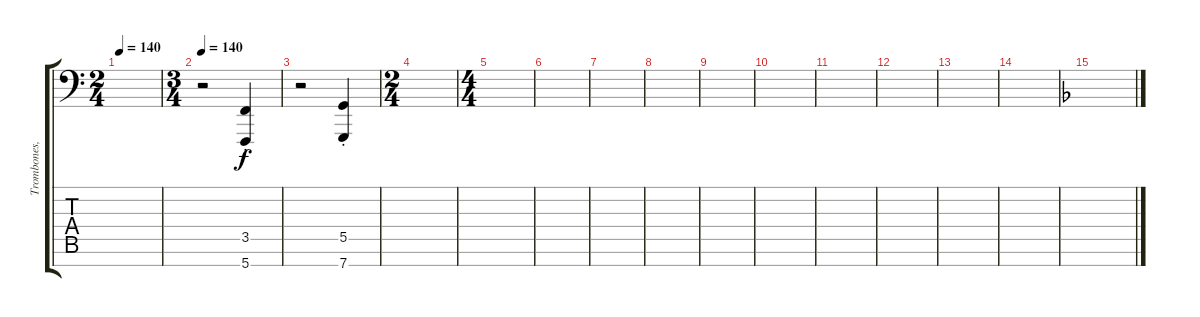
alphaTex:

\track ("Trombones, Tuba" "Trombones,") {instrument trombone}
\staff {score tabs}
\tuning (E4 B3 G3 D3 D2 A1 C1) {hide}
\ts (2 4)
\tempo 140
\clef f4
\ks aminor
|
\ts (3 4)
\tempo 140
r.2 (3.5{st} 5.7{st}).4 |
r.2 (5.5{st} 7.7{st}).4 |
\ts (2 4)
|
\ts (4 4)
|
|
|
|
|
|
|
|
|
|
\ks dminor
